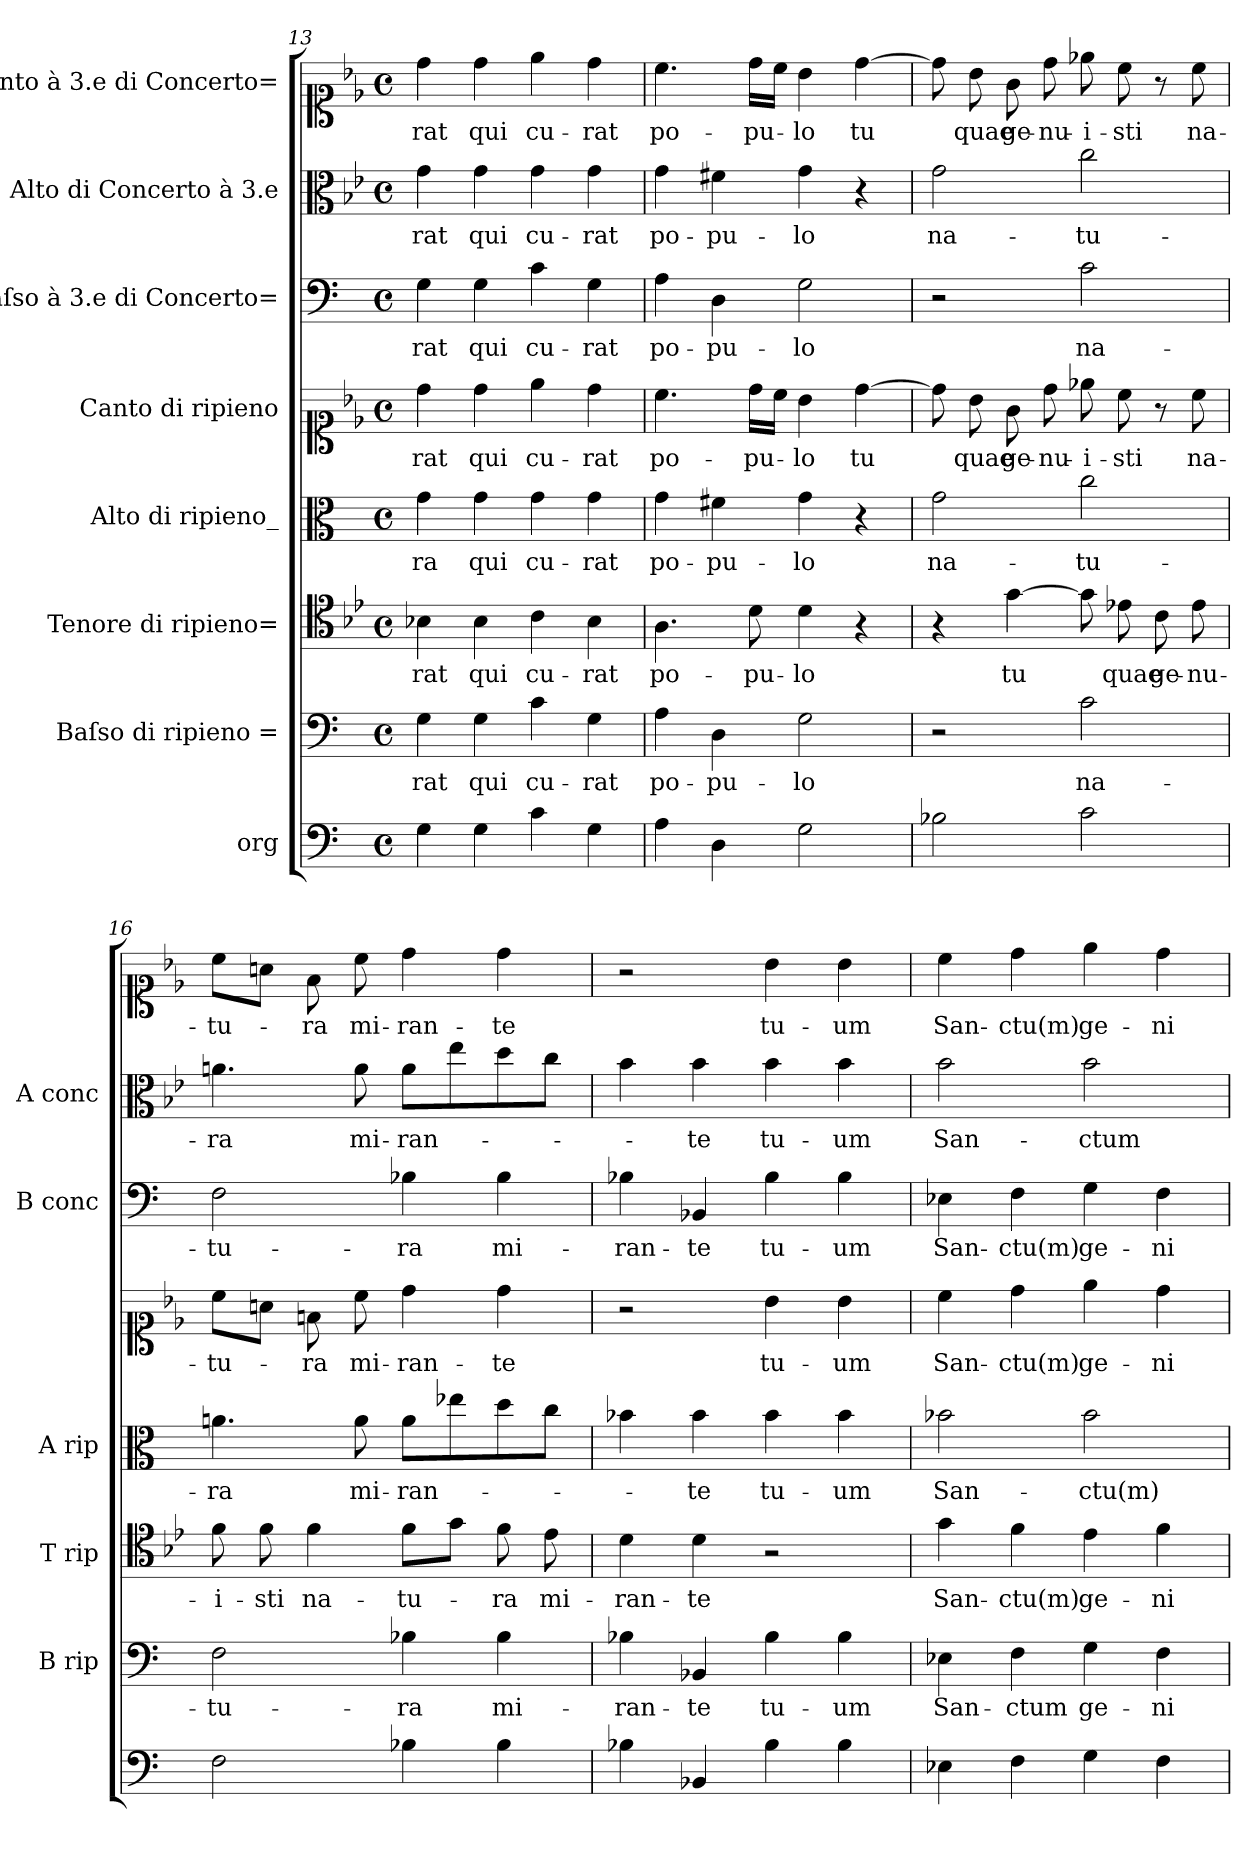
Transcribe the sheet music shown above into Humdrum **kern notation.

**kern	**kern	**text	**kern	**text	**kern	**text	**kern	**text	**kern	**text	**kern	**text	**kern	**text
*part8	*part7	*part7	*part6	*part6	*part5	*part5	*part4	*part4	*part3	*part3	*part2	*part2	*part1	*part1
*staff8	*staff7	*staff7	*staff6	*staff6	*staff5	*staff5	*staff4	*staff4	*staff3	*staff3	*staff2	*staff2	*staff1	*staff1
*I"org	*I"Baſso di ripieno =	*	*I"Tenore di ripieno=	*	*I"Alto di ripieno_	*	*I"Canto di ripieno	*	*I"Baſso à 3.e di Concerto=	*	*I"Alto di Concerto à 3.e	*	*I"Canto à 3.e di Concerto=	*
*	*I'B rip	*	*I'T rip	*	*I'A rip	*	*	*	*I'B conc	*	*I'A conc	*	*	*
*clefF4	*clefF4	*	*clefC4	*	*clefC3	*	*clefC1	*	*clefF4	*	*clefC3	*	*clefC1	*
*	*	*	*k[b-e-]	*	*	*	*k[b-e-]	*	*	*	*k[b-e-]	*	*k[b-e-]	*
*M4/4	*M4/4	*	*M4/4	*	*M4/4	*	*M4/4	*	*M4/4	*	*M4/4	*	*M4/4	*
*met(c)	*met(c)	*	*met(c)	*	*met(c)	*	*met(c)	*	*met(c)	*	*met(c)	*	*met(c)	*
=13	=13	=13	=13	=13	=13	=13	=13	=13	=13	=13	=13	=13	=13	=13
4G\	4G\	-rat	4B-X\	-rat	4g\	-ra	4dd\	-rat	4G\	-rat	4g\	-rat	4dd\	-rat
4G\	4G\	qui	4B-\	qui	4g\	qui	4dd\	qui	4G\	qui	4g\	qui	4dd\	qui
4c\	4c\	cu-	4c\	cu-	4g\	cu-	4ee-\	cu-	4c\	cu-	4g\	cu-	4ee-\	cu-
4G\	4G\	-rat	4B-\	-rat	4g\	-rat	4dd\	-rat	4G\	-rat	4g\	-rat	4dd\	-rat
=14	=14	=14	=14	=14	=14	=14	=14	=14	=14	=14	=14	=14	=14	=14
4A\	4A\	po-	4.A\	po-	4g\	po-	4.cc\	po-	4A\	po-	4g\	po-	4.cc\	po-
4D\	4D\	-pu-	.	.	4f#X\	-pu-	.	.	4D\	-pu-	4f#X\	-pu-	.	.
.	.	.	8d\	-pu-	.	.	16dd\LL	-pu-	.	.	.	.	16dd\LL	-pu-
.	.	.	.	.	.	.	16cc\JJ	.	.	.	.	.	16cc\JJ	.
2G\	2G\	-lo	4d\	-lo	4g\	-lo	4b-\	-lo	2G\	-lo	4g\	-lo	4b-\	-lo
.	.	.	4r	.	4r	.	[4dd\	tu	.	.	4r	.	[4dd\	tu
=15	=15	=15	=15	=15	=15	=15	=15	=15	=15	=15	=15	=15	=15	=15
2B-\	2r	.	4r	.	2g\	na-	8dd\]	.	2r	.	2g\	na-	8dd\]	.
.	.	.	.	.	.	.	8b-\	quae	.	.	.	.	8b-\	quae
.	.	.	[4g\	tu	.	.	8g\	ge-	.	.	.	.	8g\	ge-
.	.	.	.	.	.	.	8dd\	-nu-	.	.	.	.	8dd\	-nu-
2c\	2c\	na-	8g\]	.	2cc\	-tu-	8ee-X\	-i-	2c\	na-	2cc\	-tu-	8ee-X\	-i-
.	.	.	8e-X\	quae	.	.	8cc\	-sti	.	.	.	.	8cc\	-sti
.	.	.	8c\	ge-	.	.	8r	.	.	.	.	.	8r	.
.	.	.	8e-\	-nu-	.	.	8cc\	na-	.	.	.	.	8cc\	na-
=16	=16	=16	=16	=16	=16	=16	=16	=16	=16	=16	=16	=16	=16	=16
2F\	2F\	-tu-	8f\	-i-	4.an\	-ra	8cc\L	-tu-	2F\	-tu-	4.an\	-ra	8cc\L	-tu-
.	.	.	8f\	-sti	.	.	8an\J	.	.	.	.	.	8an\J	.
.	.	.	4f\	na-	.	.	8fn\	-ra	.	.	.	.	8f\	-ra
.	.	.	.	.	8a\	mi-	8cc\	mi-	.	.	8a\	mi-	8cc\	mi-
4B-\	4B-\	-ra	8f\L	-tu-	8a\L	-ran-	4dd\	-ran-	4B-\	-ra	8a\L	-ran-	4dd\	-ran-
.	.	.	8g\J	.	8ee-\	.	.	.	.	.	8ee-\	.	.	.
4B-\	4B-\	mi-	8f\	-ra	8dd\	.	4dd\	-te	4B-\	mi-	8dd\	.	4dd\	-te
.	.	.	8e-\	mi-	8cc\J	.	.	.	.	.	8cc\J	.	.	.
=17	=17	=17	=17	=17	=17	=17	=17	=17	=17	=17	=17	=17	=17	=17
4B-\	4B-\	-ran-	4d\	-ran-	4b-\	.	2r	.	4B-\	-ran-	4b-\	.	2r	.
4BB-/	4BB-/	-te	4d\	-te	4b-\	-te	.	.	4BB-/	-te	4b-\	-te	.	.
4B-\	4B-\	tu-	2r	.	4b-\	tu-	4b-\	tu-	4B-\	tu-	4b-\	tu-	4b-\	tu-
4B-\	4B-\	-um	.	.	4b-\	-um	4b-\	-um	4B-\	-um	4b-\	-um	4b-\	-um
=18	=18	=18	=18	=18	=18	=18	=18	=18	=18	=18	=18	=18	=18	=18
4E-\	4E-\	San-	4g\	San-	2b-\	San-	4cc\	San-	4E-\	San-	2b-\	San-	4cc\	San-
4F\	4F\	-ctum	4f\	-ctu(m)	.	.	4dd\	-ctu(m)	4F\	-ctu(m)	.	.	4dd\	-ctu(m)
4G\	4G\	ge-	4e-\	ge-	2b-\	-ctu(m)	4ee-\	ge-	4G\	ge-	2b-\	-ctum	4ee-\	ge-
4F\	4F\	-ni-	4f\	-ni-	.	.	4dd\	-ni-	4F\	-ni-	.	.	4dd\	-ni-
=	=	=	=	=	=	=	=	=	=	=	=	=	=	=
*-	*-	*-	*-	*-	*-	*-	*-	*-	*-	*-	*-	*-	*-	*-
